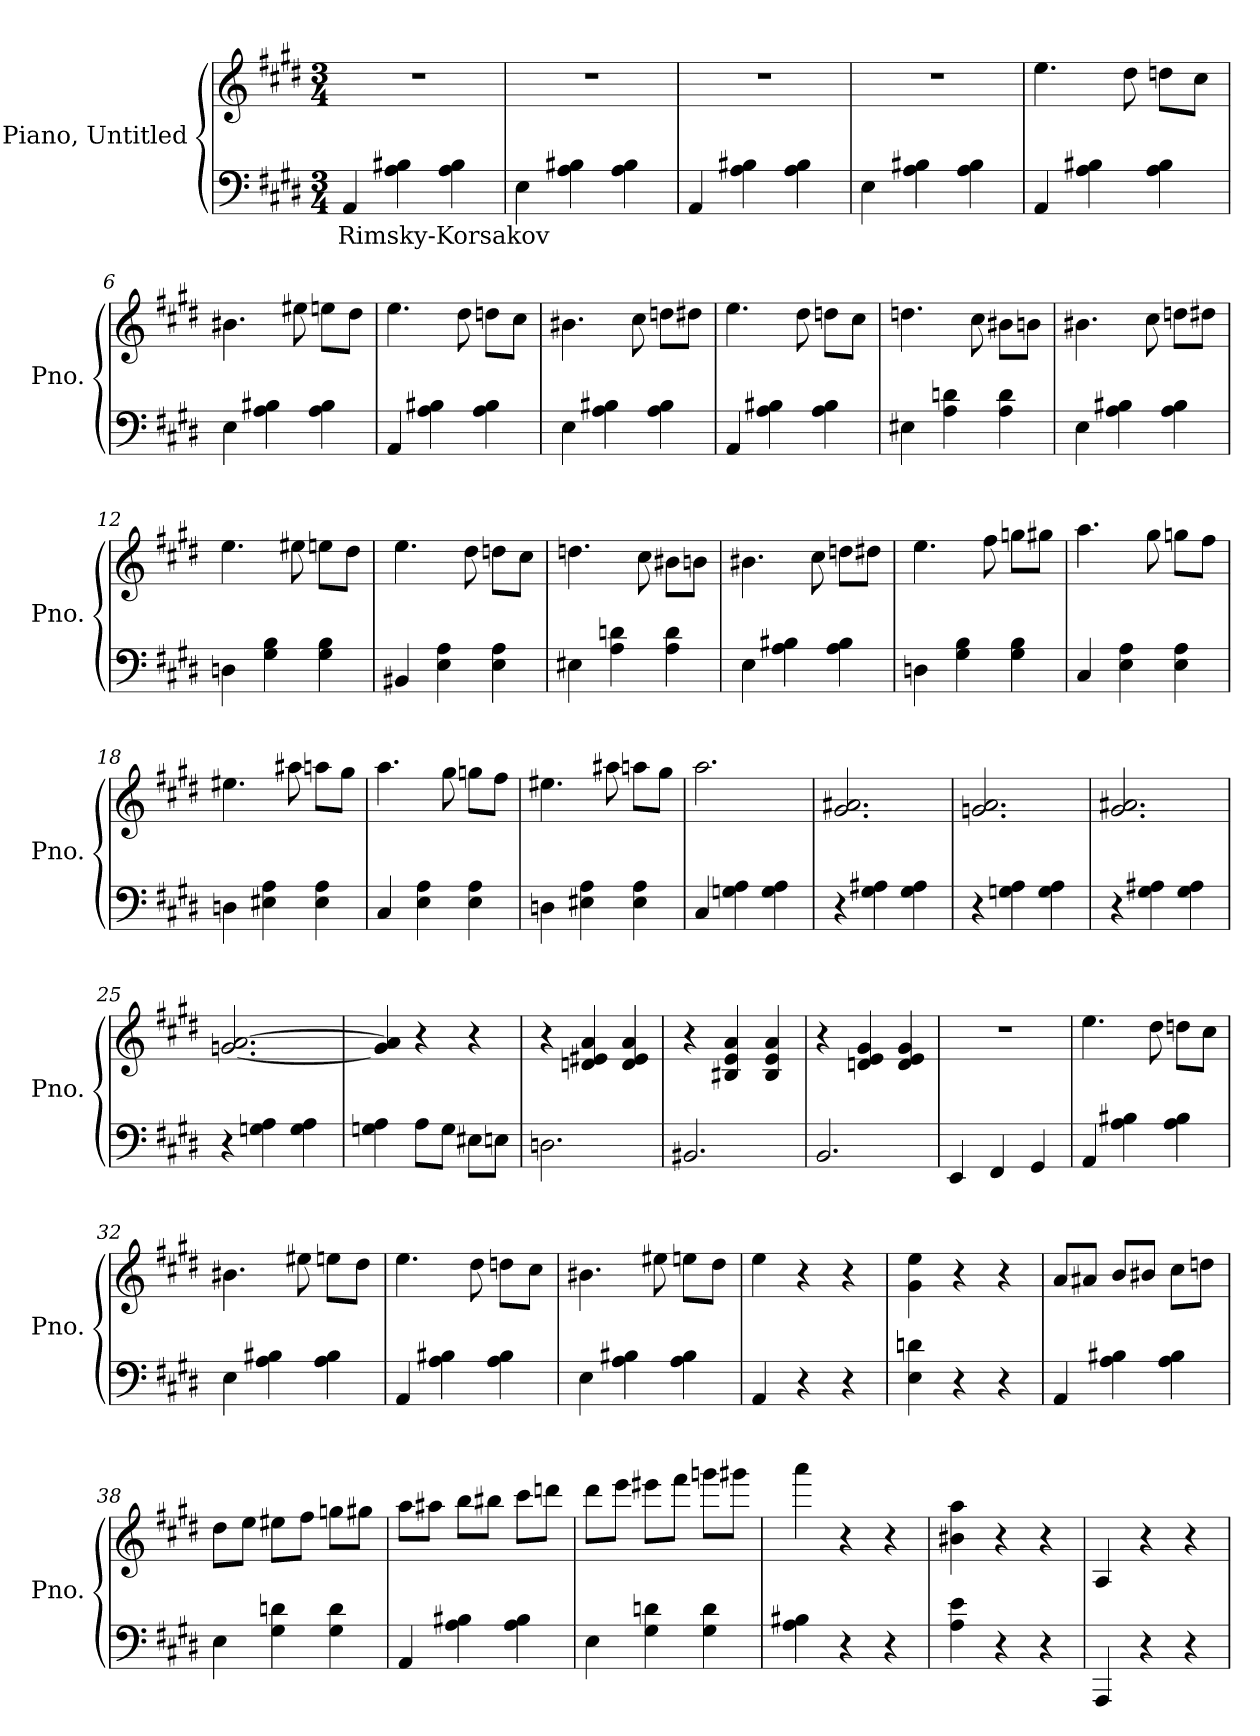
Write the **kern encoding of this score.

**kern	**text	**kern
*part2	*part2	*part1
*staff2	*staff2	*staff1
*I"Piano, Untitled	*	*I"Piano, Untitled
*I'Pno.	*	*I'Pno.
*clefF4	*	*clefG2
*k[f#c#g#d#]	*	*k[f#c#g#d#]
*M3/4	*	*M3/4
*MM120	*	*MM120
=1	=1	=1
!	!LO:LY:b	!
4AA/	Rimsky-Korsakov	2.r
4A\ 4B#X\	.	.
4A\ 4B#\	.	.
=2	=2	=2
4E\	.	2.r
4A\ 4B#X\	.	.
4A\ 4B#\	.	.
=3	=3	=3
4AA/	.	2.r
4A\ 4B#X\	.	.
4A\ 4B#\	.	.
=4	=4	=4
4E\	.	2.r
4A\ 4B#X\	.	.
4A\ 4B#\	.	.
!!LO:LB:g=z
=5	=5	=5
4AA/	.	4.ee\
4A\ 4B#X\	.	.
.	.	8dd#\
4A\ 4B#\	.	8ddn\L
.	.	8cc#\J
=6	=6	=6
4E\	.	4.b#X\
4A\ 4B#X\	.	.
.	.	8ee#X\
4A\ 4B#\	.	8een\L
.	.	8dd#\J
=7	=7	=7
4AA/	.	4.ee\
4A\ 4B#X\	.	.
.	.	8dd#\
4A\ 4B#\	.	8ddn\L
.	.	8cc#\J
=8	=8	=8
4E\	.	4.b#X\
4A\ 4B#X\	.	.
.	.	8cc#\
4A\ 4B#\	.	8ddn\L
.	.	8dd#X\J
=9	=9	=9
4AA/	.	4.ee\
4A\ 4B#X\	.	.
.	.	8dd#\
4A\ 4B#\	.	8ddn\L
.	.	8cc#\J
!!LO:LB:g=z
=10	=10	=10
4E#X\	.	4.ddn\
4A\ 4dn\	.	.
.	.	8cc#\
4A\ 4d\	.	8b#X\L
.	.	8bn\J
=11	=11	=11
4E\	.	4.b#X\
4A\ 4B#X\	.	.
.	.	8cc#\
4A\ 4B#\	.	8ddn\L
.	.	8dd#X\J
=12	=12	=12
4Dn\	.	4.ee\
4G#\ 4B\	.	.
.	.	8ee#X\
4G#\ 4B\	.	8een\L
.	.	8dd#\J
=13	=13	=13
4BB#X/	.	4.ee\
4E\ 4A\	.	.
.	.	8dd#\
4E\ 4A\	.	8ddn\L
.	.	8cc#\J
=14	=14	=14
4E#X\	.	4.ddn\
4A\ 4dn\	.	.
.	.	8cc#\
4A\ 4d\	.	8b#X\L
.	.	8bn\J
!!LO:LB:g=z
=15	=15	=15
4E\	.	4.b#X\
4A\ 4B#X\	.	.
.	.	8cc#\
4A\ 4B#\	.	8ddn\L
.	.	8dd#X\J
=16	=16	=16
4Dn\	.	4.ee\
4G#\ 4B\	.	.
.	.	8ff#\
4G#\ 4B\	.	8ggn\L
.	.	8gg#X\J
=17	=17	=17
4C#/	.	4.aa\
4E\ 4A\	.	.
.	.	8gg#\
4E\ 4A\	.	8ggn\L
.	.	8ff#\J
=18	=18	=18
4Dn\	.	4.ee#X\
4E#X\ 4A\	.	.
.	.	8aa#X\
4E#\ 4A\	.	8aan\L
.	.	8gg#\J
=19	=19	=19
4C#/	.	4.aa\
4E\ 4A\	.	.
.	.	8gg#\
4E\ 4A\	.	8ggn\L
.	.	8ff#\J
!!LO:LB:g=z
=20	=20	=20
4Dn\	.	4.ee#X\
4E#X\ 4A\	.	.
.	.	8aa#X\
4E#\ 4A\	.	8aan\L
.	.	8gg#\J
=21	=21	=21
4C#/	.	2.aa\
4Gn\ 4A\	.	.
4G\ 4A\	.	.
=22	=22	=22
4r	.	2.g#/ 2.a#X/
4G#\ 4A#X\	.	.
4G#\ 4A#\	.	.
=23	=23	=23
4r	.	2.gn/ 2.a/
4Gn\ 4A\	.	.
4G\ 4A\	.	.
=24	=24	=24
4r	.	2.g#/ 2.a#X/
4G#\ 4A#X\	.	.
4G#\ 4A#\	.	.
=25	=25	=25
4r	.	[2.gn/ [2.a/
4Gn\ 4A\	.	.
4G\ 4A\	.	.
!!LO:LB:g=z
=26	=26	=26
4Gn\ 4A\	.	4g/] 4a/]
8A\L	.	4r
8G\J	.	.
8E#X\L	.	4r
8En\J	.	.
=27	=27	=27
2.Dn\	.	4r
.	.	4dn/ 4e#X/ 4a/
.	.	4d/ 4e#/ 4a/
=28	=28	=28
2.BB#X/	.	4r
.	.	4B#X/ 4e/ 4a/
.	.	4B#/ 4e/ 4a/
=29	=29	=29
2.BB/	.	4r
.	.	4dn/ 4e/ 4g#/
.	.	4d/ 4e/ 4g#/
=30	=30	=30
4EE/	.	2.r
4FF#/	.	.
4GG#/	.	.
=31	=31	=31
4AA/	.	4.ee\
4A\ 4B#X\	.	.
.	.	8dd#\
4A\ 4B#\	.	8ddn\L
.	.	8cc#\J
!!LO:PB:g=z
=32	=32	=32
4E\	.	4.b#X\
4A\ 4B#X\	.	.
.	.	8ee#X\
4A\ 4B#\	.	8een\L
.	.	8dd#\J
=33	=33	=33
4AA/	.	4.ee\
4A\ 4B#X\	.	.
.	.	8dd#\
4A\ 4B#\	.	8ddn\L
.	.	8cc#\J
=34	=34	=34
4E\	.	4.b#X\
4A\ 4B#X\	.	.
.	.	8ee#X\
4A\ 4B#\	.	8een\L
.	.	8dd#\J
=35	=35	=35
4AA/	.	4ee\
4r	.	4r
4r	.	4r
=36	=36	=36
4E\ 4dn\	.	4g#\ 4ee\
4r	.	4r
4r	.	4r
=37	=37	=37
4AA/	.	8a/L
.	.	8a#X/J
4A\ 4B#X\	.	8b/L
.	.	8b#X/J
4A\ 4B#\	.	8cc#\L
.	.	8ddn\J
!!LO:LB:g=z
=38	=38	=38
4E\	.	8dd#\L
.	.	8ee\J
4G#\ 4dn\	.	8ee#X\L
.	.	8ff#\J
4G#\ 4d\	.	8ggn\L
.	.	8gg#X\J
=39	=39	=39
4AA/	.	8aa\L
.	.	8aa#X\J
4A\ 4B#X\	.	8bb\L
.	.	8bb#X\J
4A\ 4B#\	.	8ccc#\L
.	.	8dddn\J
=40	=40	=40
4E\	.	8ddd#\L
.	.	8eee\J
4G#\ 4dn\	.	8eee#X\L
.	.	8fff#\J
4G#\ 4d\	.	8gggn\L
.	.	8ggg#X\J
=41	=41	=41
4A\ 4B#X\	.	4aaa\
4r	.	4r
4r	.	4r
=42	=42	=42
4A\ 4e\	.	4b#X\ 4aa\
4r	.	4r
4r	.	4r
=43	=43	=43
4AAA/	.	4A/
4r	.	4r
4r	.	4r
=	=	=
*-	*-	*-
